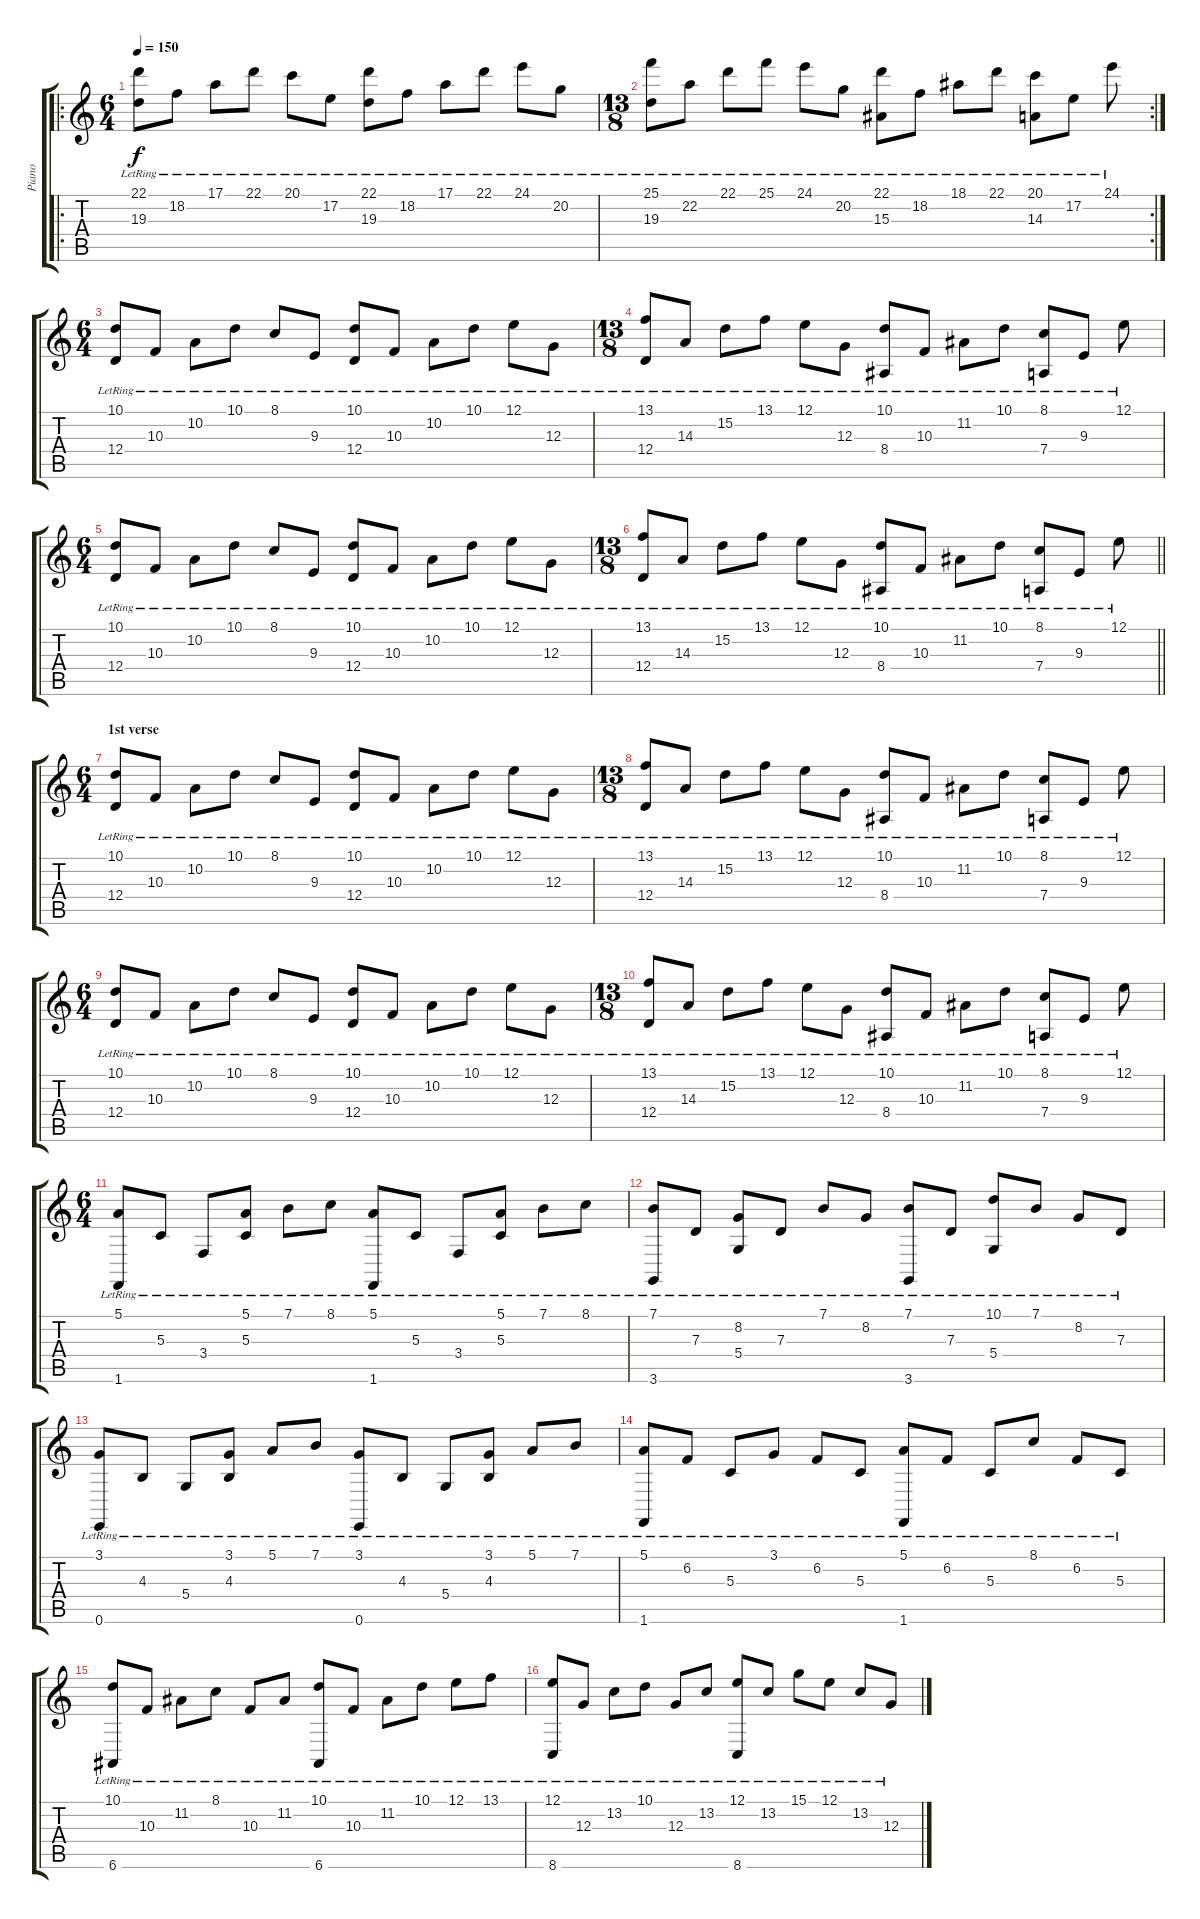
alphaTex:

\track ("Piano" "Piano") {instrument acousticgrandpiano}
\staff {score tabs}
\tuning (E4 B3 G3 D3 A2 E2) {hide}
\ro
\ts (6 4)
\tempo 150
\clef g2
\ks c
(22.1{lr} 19.3{lr}).8{dy f instrument acousticgrandpiano} 18.2{lr}.8 17.1{lr}.8 22.1{lr}.8 20.1{lr}.8 17.2{lr}.8 (22.1{lr} 19.3{lr}).8 18.2{lr}.8 17.1{lr}.8 22.1{lr}.8 24.1{lr}.8 20.2{lr}.8 |
\rc 2
\ts (13 8)
(25.1{lr} 19.3{lr}).8 22.2{lr}.8 22.1{lr}.8 25.1{lr}.8 24.1{lr}.8 20.2{lr}.8 (22.1{lr} 15.3{lr}).8 18.2{lr}.8 18.1{lr}.8 22.1{lr}.8 (20.1{lr} 14.3{lr}).8 17.2{lr}.8 24.1{lr}.8 |
\ts (6 4)
(10.1{lr} 12.4{lr}).8 10.3{lr}.8 10.2{lr}.8 10.1{lr}.8 8.1{lr}.8 9.3{lr}.8 (10.1{lr} 12.4{lr}).8 10.3{lr}.8 10.2{lr}.8 10.1{lr}.8 12.1{lr}.8 12.3{lr}.8 |
\ts (13 8)
(13.1{lr} 12.4{lr}).8 14.3{lr}.8 15.2{lr}.8 13.1{lr}.8 12.1{lr}.8 12.3{lr}.8 (10.1{lr} 8.4{lr}).8 10.3{lr}.8 11.2{lr}.8 10.1{lr}.8 (8.1{lr} 7.4{lr}).8 9.3{lr}.8 12.1{lr}.8 |
\ts (6 4)
(10.1{lr} 12.4{lr}).8 10.3{lr}.8 10.2{lr}.8 10.1{lr}.8 8.1{lr}.8 9.3{lr}.8 (10.1{lr} 12.4{lr}).8 10.3{lr}.8 10.2{lr}.8 10.1{lr}.8 12.1{lr}.8 12.3{lr}.8 |
\ts (13 8)
\barLineRight lightlight
(13.1{lr} 12.4{lr}).8 14.3{lr}.8 15.2{lr}.8 13.1{lr}.8 12.1{lr}.8 12.3{lr}.8 (10.1{lr} 8.4{lr}).8 10.3{lr}.8 11.2{lr}.8 10.1{lr}.8 (8.1{lr} 7.4{lr}).8 9.3{lr}.8 12.1{lr}.8 |
\ts (6 4)
\section ("" "1st verse")
(10.1{lr} 12.4{lr}).8 10.3{lr}.8 10.2{lr}.8 10.1{lr}.8 8.1{lr}.8 9.3{lr}.8 (10.1{lr} 12.4{lr}).8 10.3{lr}.8 10.2{lr}.8 10.1{lr}.8 12.1{lr}.8 12.3{lr}.8 |
\ts (13 8)
(13.1{lr} 12.4{lr}).8 14.3{lr}.8 15.2{lr}.8 13.1{lr}.8 12.1{lr}.8 12.3{lr}.8 (10.1{lr} 8.4{lr}).8 10.3{lr}.8 11.2{lr}.8 10.1{lr}.8 (8.1{lr} 7.4{lr}).8 9.3{lr}.8 12.1{lr}.8 |
\ts (6 4)
(10.1{lr} 12.4{lr}).8 10.3{lr}.8 10.2{lr}.8 10.1{lr}.8 8.1{lr}.8 9.3{lr}.8 (10.1{lr} 12.4{lr}).8 10.3{lr}.8 10.2{lr}.8 10.1{lr}.8 12.1{lr}.8 12.3{lr}.8 |
\ts (13 8)
(13.1{lr} 12.4{lr}).8 14.3{lr}.8 15.2{lr}.8 13.1{lr}.8 12.1{lr}.8 12.3{lr}.8 (10.1{lr} 8.4{lr}).8 10.3{lr}.8 11.2{lr}.8 10.1{lr}.8 (8.1{lr} 7.4{lr}).8 9.3{lr}.8 12.1{lr}.8 |
\ts (6 4)
(5.1{lr} 1.6{lr}).8 5.3{lr}.8 3.4{lr}.8 (5.1{lr} 5.3{lr}).8 7.1{lr}.8 8.1{lr}.8 (5.1{lr} 1.6{lr}).8 5.3{lr}.8 3.4{lr}.8 (5.1{lr} 5.3{lr}).8 7.1{lr}.8 8.1{lr}.8 |
(7.1{lr} 3.6{lr}).8 7.3{lr}.8 (8.2{lr} 5.4{lr}).8 7.3{lr}.8 7.1{lr}.8 8.2{lr}.8 (7.1{lr} 3.6{lr}).8 7.3{lr}.8 (10.1{lr} 5.4{lr}).8 7.1{lr}.8 8.2{lr}.8 7.3{lr}.8 |
(3.1{lr} 0.6{lr}).8 4.3{lr}.8 5.4{lr}.8 (3.1{lr} 4.3{lr}).8 5.1{lr}.8 7.1{lr}.8 (3.1{lr} 0.6{lr}).8 4.3{lr}.8 5.4{lr}.8 (3.1{lr} 4.3{lr}).8 5.1{lr}.8 7.1{lr}.8 |
(5.1{lr} 1.6{lr}).8 6.2{lr}.8 5.3{lr}.8 3.1{lr}.8 6.2{lr}.8 5.3{lr}.8 (5.1{lr} 1.6{lr}).8 6.2{lr}.8 5.3{lr}.8 8.1{lr}.8 6.2{lr}.8 5.3{lr}.8 |
(10.1{lr} 6.6{lr}).8 10.3{lr}.8 11.2{lr}.8 8.1{lr}.8 10.3{lr}.8 11.2{lr}.8 (10.1{lr} 6.6{lr}).8 10.3{lr}.8 11.2{lr}.8 10.1{lr}.8 12.1{lr}.8 13.1{lr}.8 |
(12.1{lr} 8.6{lr}).8 12.3{lr}.8 13.2{lr}.8 10.1{lr}.8 12.3{lr}.8 13.2{lr}.8 (12.1{lr} 8.6{lr}).8 13.2{lr}.8 15.1{lr}.8 12.1{lr}.8 13.2{lr}.8 12.3{lr}.8
